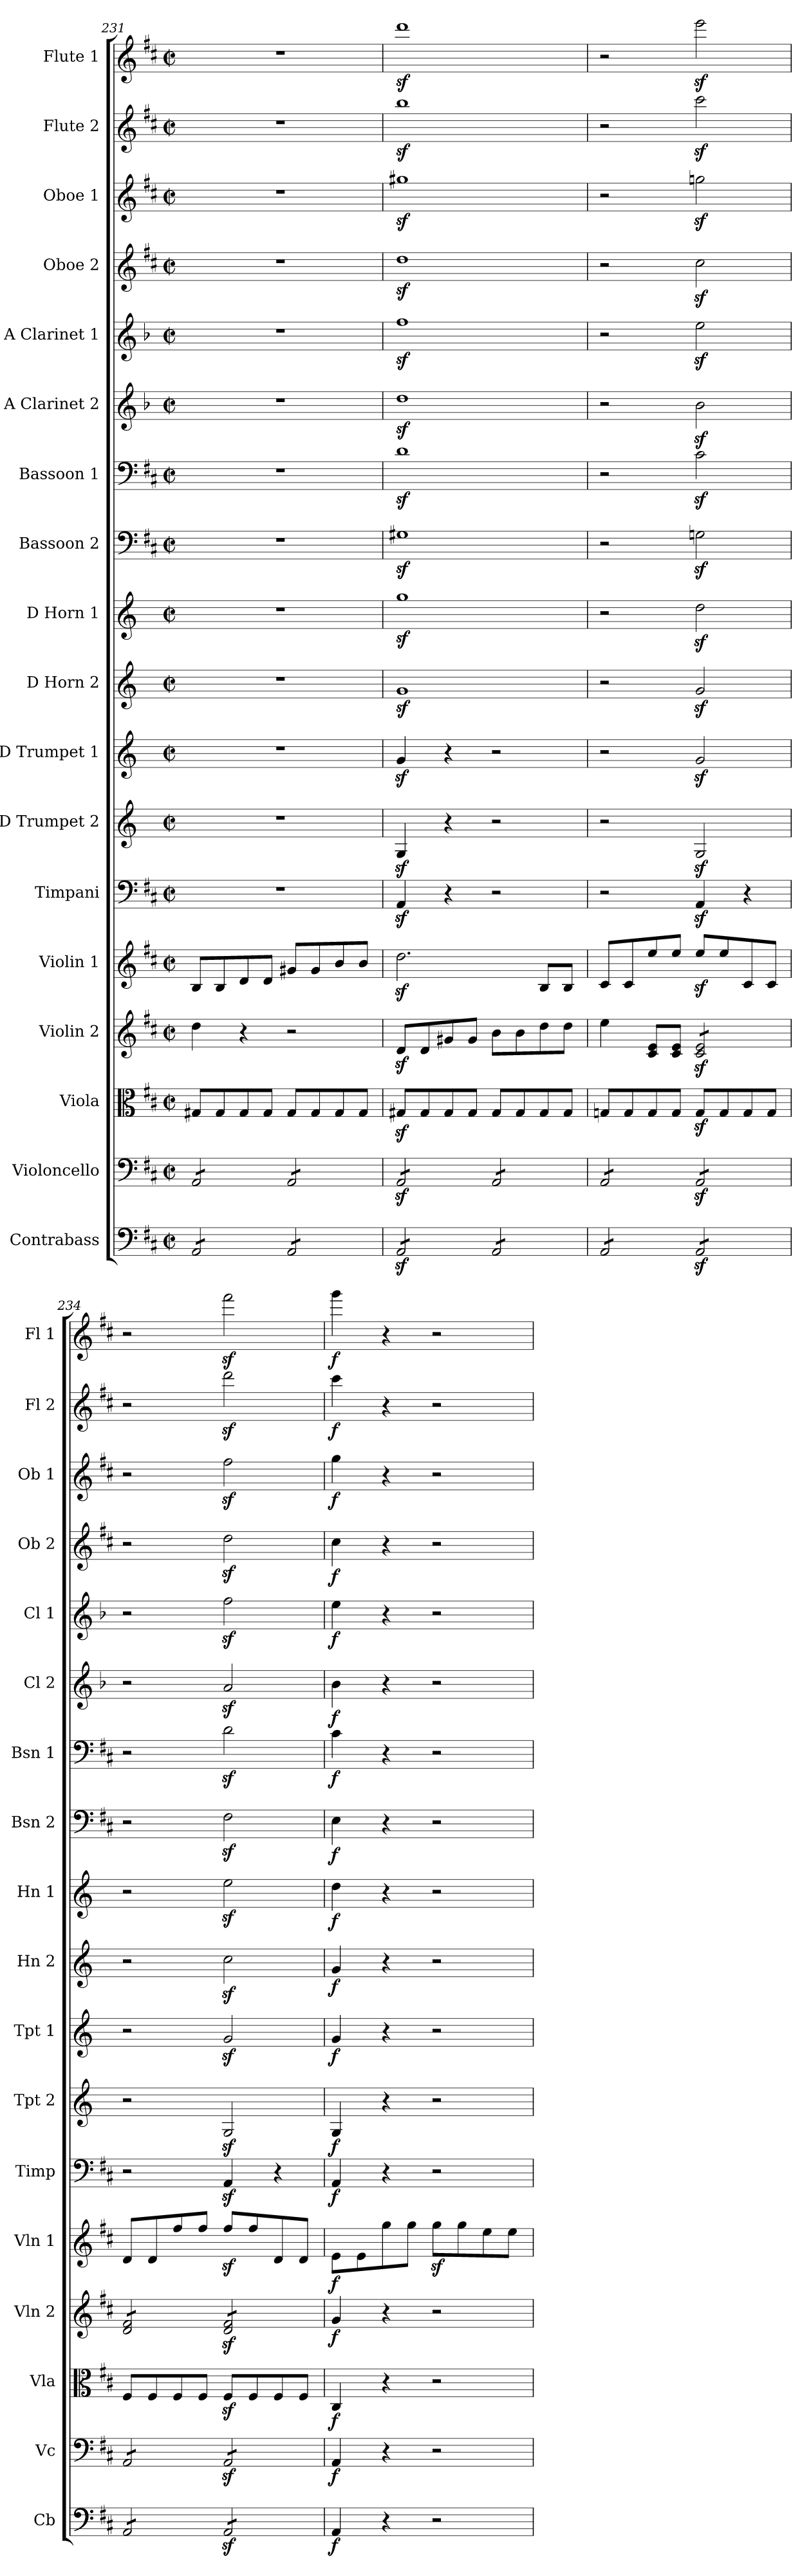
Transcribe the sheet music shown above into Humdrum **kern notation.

**kern	**dynam	**kern	**dynam	**kern	**dynam	**kern	**dynam	**kern	**dynam	**kern	**dynam	**kern	**dynam	**kern	**dynam	**kern	**dynam	**kern	**dynam	**kern	**dynam	**kern	**dynam	**kern	**dynam	**kern	**dynam	**kern	**dynam	**kern	**dynam	**kern	**dynam	**kern	**dynam
*part18	*part18	*part17	*part17	*part16	*part16	*part15	*part15	*part14	*part14	*part13	*part13	*part12	*part12	*part11	*part11	*part10	*part10	*part9	*part9	*part8	*part8	*part7	*part7	*part6	*part6	*part5	*part5	*part4	*part4	*part3	*part3	*part2	*part2	*part1	*part1
*staff18	*staff18	*staff17	*staff17	*staff16	*staff16	*staff15	*staff15	*staff14	*staff14	*staff13	*staff13	*staff12	*staff12	*staff11	*staff11	*staff10	*staff10	*staff9	*staff9	*staff8	*staff8	*staff7	*staff7	*staff6	*staff6	*staff5	*staff5	*staff4	*staff4	*staff3	*staff3	*staff2	*staff2	*staff1	*staff1
*I"Contrabass	*	*I"Violoncello	*	*I"Viola	*	*I"Violin 2	*	*I"Violin 1	*	*I"Timpani	*	*I"D Trumpet 2	*	*I"D Trumpet 1	*	*I"D Horn 2	*	*I"D Horn 1	*	*I"Bassoon 2	*	*I"Bassoon 1	*	*I"A Clarinet 2	*	*I"A Clarinet 1	*	*I"Oboe 2	*	*I"Oboe 1	*	*I"Flute 2	*	*I"Flute 1	*
*I'Cb	*	*I'Vc	*	*I'Vla	*	*I'Vln 2	*	*I'Vln 1	*	*I'Timp	*	*I'Tpt 2	*	*I'Tpt 1	*	*I'Hn 2	*	*I'Hn 1	*	*I'Bsn 2	*	*I'Bsn 1	*	*I'Cl 2	*	*I'Cl 1	*	*I'Ob 2	*	*I'Ob 1	*	*I'Fl 2	*	*I'Fl 1	*
*clefF4	*	*clefF4	*	*clefC3	*	*clefG2	*	*clefG2	*	*clefF4	*	*clefG2	*	*clefG2	*	*clefG2	*	*clefG2	*	*clefF4	*	*clefF4	*	*clefG2	*	*clefG2	*	*clefG2	*	*clefG2	*	*clefG2	*	*clefG2	*
*ITrd7c12	*	*	*	*	*	*	*	*	*	*	*	*ITrd-1c-2	*	*ITrd-1c-2	*	*ITrd6c10	*	*ITrd6c10	*	*	*	*	*	*ITrd2c3	*	*ITrd2c3	*	*	*	*	*	*	*	*	*
*k[f#c#]	*	*k[f#c#]	*	*k[f#c#]	*	*k[f#c#]	*	*k[f#c#]	*	*k[f#c#]	*	*k[f#c#]	*	*k[f#c#]	*	*k[f#c#]	*	*k[f#c#]	*	*k[f#c#]	*	*k[f#c#]	*	*k[f#c#]	*	*k[f#c#]	*	*k[f#c#]	*	*k[f#c#]	*	*k[f#c#]	*	*k[f#c#]	*
*M2/2	*	*M2/2	*	*M2/2	*	*M2/2	*	*M2/2	*	*M2/2	*	*M2/2	*	*M2/2	*	*M2/2	*	*M2/2	*	*M2/2	*	*M2/2	*	*M2/2	*	*M2/2	*	*M2/2	*	*M2/2	*	*M2/2	*	*M2/2	*
*met(c|)	*	*met(c|)	*	*met(c|)	*	*met(c|)	*	*met(c|)	*	*met(c|)	*	*met(c|)	*	*met(c|)	*	*met(c|)	*	*met(c|)	*	*met(c|)	*	*met(c|)	*	*met(c|)	*	*met(c|)	*	*met(c|)	*	*met(c|)	*	*met(c|)	*	*met(c|)	*
=231	=231	=231	=231	=231	=231	=231	=231	=231	=231	=231	=231	=231	=231	=231	=231	=231	=231	=231	=231	=231	=231	=231	=231	=231	=231	=231	=231	=231	=231	=231	=231	=231	=231	=231	=231
*tremolo	*	*	*	*	*	*	*	*	*	*	*	*	*	*	*	*	*	*	*	*	*	*	*	*	*	*	*	*	*	*	*	*	*	*	*
*	*	*tremolo	*	*	*	*	*	*	*	*	*	*	*	*	*	*	*	*	*	*	*	*	*	*	*	*	*	*	*	*	*	*	*	*	*
8AAA/L	.	8AA/L	.	8G#X/L	.	4dd\	.	8B/L	.	1r	.	1r	.	1r	.	1r	.	1r	.	1r	.	1r	.	1r	.	1r	.	1r	.	1r	.	1r	.	1r	.
8AAA/	.	8AA/	.	8G#/	.	.	.	8B/	.	.	.	.	.	.	.	.	.	.	.	.	.	.	.	.	.	.	.	.	.	.	.	.	.	.	.
8AAA/	.	8AA/	.	8G#/	.	4r	.	8d/	.	.	.	.	.	.	.	.	.	.	.	.	.	.	.	.	.	.	.	.	.	.	.	.	.	.	.
8AAA/J	.	8AA/J	.	8G#/J	.	.	.	8d/J	.	.	.	.	.	.	.	.	.	.	.	.	.	.	.	.	.	.	.	.	.	.	.	.	.	.	.
8AAA/L	.	8AA/L	.	8G#/L	.	2r	.	8g#X/L	.	.	.	.	.	.	.	.	.	.	.	.	.	.	.	.	.	.	.	.	.	.	.	.	.	.	.
8AAA/	.	8AA/	.	8G#/	.	.	.	8g#/	.	.	.	.	.	.	.	.	.	.	.	.	.	.	.	.	.	.	.	.	.	.	.	.	.	.	.
8AAA/	.	8AA/	.	8G#/	.	.	.	8b/	.	.	.	.	.	.	.	.	.	.	.	.	.	.	.	.	.	.	.	.	.	.	.	.	.	.	.
8AAA/J	.	8AA/J	.	8G#/J	.	.	.	8b/J	.	.	.	.	.	.	.	.	.	.	.	.	.	.	.	.	.	.	.	.	.	.	.	.	.	.	.
=232	=232	=232	=232	=232	=232	=232	=232	=232	=232	=232	=232	=232	=232	=232	=232	=232	=232	=232	=232	=232	=232	=232	=232	=232	=232	=232	=232	=232	=232	=232	=232	=232	=232	=232	=232
8AAAz</L	.	8AAz</L	.	8G#Xz</L	.	8dz</L	.	2.ddz<\	.	4AAz</	.	4Az</	.	4az</	.	1Az<	.	1az<	.	1G#Xz<	.	1dz<	.	1bz<	.	1ddz<	.	1ddz<	.	1gg#Xz<	.	1bbz<	.	1dddz<	.
8AAAz</	.	8AAz</	.	8G#/	.	8d/	.	.	.	.	.	.	.	.	.	.	.	.	.	.	.	.	.	.	.	.	.	.	.	.	.	.	.	.	.
8AAAz</	.	8AAz</	.	8G#/	.	8g#X/	.	.	.	4r	.	4r	.	4r	.	.	.	.	.	.	.	.	.	.	.	.	.	.	.	.	.	.	.	.	.
8AAAz</J	.	8AAz</J	.	8G#/J	.	8g#/J	.	.	.	.	.	.	.	.	.	.	.	.	.	.	.	.	.	.	.	.	.	.	.	.	.	.	.	.	.
8AAA/L	.	8AA/L	.	8G#/L	.	8b\L	.	.	.	2r	.	2r	.	2r	.	.	.	.	.	.	.	.	.	.	.	.	.	.	.	.	.	.	.	.	.
8AAA/	.	8AA/	.	8G#/	.	8b\	.	.	.	.	.	.	.	.	.	.	.	.	.	.	.	.	.	.	.	.	.	.	.	.	.	.	.	.	.
8AAA/	.	8AA/	.	8G#/	.	8dd\	.	8B/L	.	.	.	.	.	.	.	.	.	.	.	.	.	.	.	.	.	.	.	.	.	.	.	.	.	.	.
8AAA/J	.	8AA/J	.	8G#/J	.	8dd\J	.	8B/J	.	.	.	.	.	.	.	.	.	.	.	.	.	.	.	.	.	.	.	.	.	.	.	.	.	.	.
=233	=233	=233	=233	=233	=233	=233	=233	=233	=233	=233	=233	=233	=233	=233	=233	=233	=233	=233	=233	=233	=233	=233	=233	=233	=233	=233	=233	=233	=233	=233	=233	=233	=233	=233	=233
8AAA/L	.	8AA/L	.	8Gn/L	.	4ee\	.	8c#/L	.	2r	.	2r	.	2r	.	2r	.	2r	.	2r	.	2r	.	2r	.	2r	.	2r	.	2r	.	2r	.	2r	.
8AAA/	.	8AA/	.	8G/	.	.	.	8c#/	.	.	.	.	.	.	.	.	.	.	.	.	.	.	.	.	.	.	.	.	.	.	.	.	.	.	.
8AAA/	.	8AA/	.	8G/	.	8c#/ 8e/L	.	8ee/	.	.	.	.	.	.	.	.	.	.	.	.	.	.	.	.	.	.	.	.	.	.	.	.	.	.	.
8AAA/J	.	8AA/J	.	8G/J	.	8c#/ 8e/J	.	8ee/J	.	.	.	.	.	.	.	.	.	.	.	.	.	.	.	.	.	.	.	.	.	.	.	.	.	.	.
*	*	*	*	*	*	*tremolo	*	*	*	*	*	*	*	*	*	*	*	*	*	*	*	*	*	*	*	*	*	*	*	*	*	*	*	*	*
8AAAz</L	.	8AAz</L	.	8Gz</L	.	8c#/z< 8e/z<L	.	8eez</L	.	4AAz</	.	2Az</	.	2az</	.	2Az</	.	2ez<\	.	2Gnz<\	.	2c#z<\	.	2gz<\	.	2cc#z<\	.	2cc#z<\	.	2ggnz<\	.	2ccc#z<\	.	2eeez<\	.
8AAAz</	.	8AAz</	.	8G/	.	8c#/z< 8e/z<	.	8ee/	.	.	.	.	.	.	.	.	.	.	.	.	.	.	.	.	.	.	.	.	.	.	.	.	.	.	.
8AAAz</	.	8AAz</	.	8G/	.	8c#/z< 8e/z<	.	8c#/	.	4r	.	.	.	.	.	.	.	.	.	.	.	.	.	.	.	.	.	.	.	.	.	.	.	.	.
8AAAz</J	.	8AAz</J	.	8G/J	.	8c#/z< 8e/z<J	.	8c#/J	.	.	.	.	.	.	.	.	.	.	.	.	.	.	.	.	.	.	.	.	.	.	.	.	.	.	.
=234	=234	=234	=234	=234	=234	=234	=234	=234	=234	=234	=234	=234	=234	=234	=234	=234	=234	=234	=234	=234	=234	=234	=234	=234	=234	=234	=234	=234	=234	=234	=234	=234	=234	=234	=234
8AAA/L	.	8AA/L	.	8F#/L	.	8d/ 8f#/L	.	8d/L	.	2r	.	2r	.	2r	.	2r	.	2r	.	2r	.	2r	.	2r	.	2r	.	2r	.	2r	.	2r	.	2r	.
8AAA/	.	8AA/	.	8F#/	.	8d/ 8f#/	.	8d/	.	.	.	.	.	.	.	.	.	.	.	.	.	.	.	.	.	.	.	.	.	.	.	.	.	.	.
8AAA/	.	8AA/	.	8F#/	.	8d/ 8f#/	.	8ff#/	.	.	.	.	.	.	.	.	.	.	.	.	.	.	.	.	.	.	.	.	.	.	.	.	.	.	.
8AAA/J	.	8AA/J	.	8F#/J	.	8d/ 8f#/J	.	8ff#/J	.	.	.	.	.	.	.	.	.	.	.	.	.	.	.	.	.	.	.	.	.	.	.	.	.	.	.
8AAAz</L	.	8AAz</L	.	8F#z</L	.	8d/z< 8f#/z<L	.	8ff#z</L	.	4AAz</	.	2Az</	.	2az</	.	2dz<\	.	2f#z<\	.	2F#z<\	.	2dz<\	.	2f#z</	.	2ddz<\	.	2ddz<\	.	2ff#z<\	.	2dddz<\	.	2fff#z<\	.
8AAAz</	.	8AAz</	.	8F#/	.	8d/z< 8f#/z<	.	8ff#/	.	.	.	.	.	.	.	.	.	.	.	.	.	.	.	.	.	.	.	.	.	.	.	.	.	.	.
8AAAz</	.	8AAz</	.	8F#/	.	8d/z< 8f#/z<	.	8d/	.	4r	.	.	.	.	.	.	.	.	.	.	.	.	.	.	.	.	.	.	.	.	.	.	.	.	.
8AAAz</J	.	8AAz</J	.	8F#/J	.	8d/z< 8f#/z<J	.	8d/J	.	.	.	.	.	.	.	.	.	.	.	.	.	.	.	.	.	.	.	.	.	.	.	.	.	.	.
*	*	*	*	*	*	*Xtremolo	*	*	*	*	*	*	*	*	*	*	*	*	*	*	*	*	*	*	*	*	*	*	*	*	*	*	*	*	*
*	*	*Xtremolo	*	*	*	*	*	*	*	*	*	*	*	*	*	*	*	*	*	*	*	*	*	*	*	*	*	*	*	*	*	*	*	*	*
*Xtremolo	*	*	*	*	*	*	*	*	*	*	*	*	*	*	*	*	*	*	*	*	*	*	*	*	*	*	*	*	*	*	*	*	*	*	*
=235	=235	=235	=235	=235	=235	=235	=235	=235	=235	=235	=235	=235	=235	=235	=235	=235	=235	=235	=235	=235	=235	=235	=235	=235	=235	=235	=235	=235	=235	=235	=235	=235	=235	=235	=235
!	!LO:DY:b	!	!LO:DY:b	!	!LO:DY:b	!	!LO:DY:b	!	!LO:DY:b	!	!LO:DY:b	!	!LO:DY:b	!	!LO:DY:b	!	!LO:DY:b	!	!LO:DY:b	!	!LO:DY:b	!	!LO:DY:b	!	!LO:DY:b	!	!LO:DY:b	!	!LO:DY:b	!	!LO:DY:b	!	!LO:DY:b	!	!LO:DY:b
4AAA/	f	4AA/	f	4C#/	f	4g/	f	8e\L	f	4AA/	f	4A/	f	4a/	f	4A/	f	4e\	f	4E\	f	4c#\	f	4g\	f	4cc#\	f	4cc#\	f	4gg\	f	4ccc#\	f	4ggg\	f
.	.	.	.	.	.	.	.	8e\	.	.	.	.	.	.	.	.	.	.	.	.	.	.	.	.	.	.	.	.	.	.	.	.	.	.	.
4r	.	4r	.	4r	.	4r	.	8gg\	.	4r	.	4r	.	4r	.	4r	.	4r	.	4r	.	4r	.	4r	.	4r	.	4r	.	4r	.	4r	.	4r	.
.	.	.	.	.	.	.	.	8gg\J	.	.	.	.	.	.	.	.	.	.	.	.	.	.	.	.	.	.	.	.	.	.	.	.	.	.	.
2r	.	2r	.	2r	.	2r	.	8ggz<\L	.	2r	.	2r	.	2r	.	2r	.	2r	.	2r	.	2r	.	2r	.	2r	.	2r	.	2r	.	2r	.	2r	.
.	.	.	.	.	.	.	.	8gg\	.	.	.	.	.	.	.	.	.	.	.	.	.	.	.	.	.	.	.	.	.	.	.	.	.	.	.
.	.	.	.	.	.	.	.	8ee\	.	.	.	.	.	.	.	.	.	.	.	.	.	.	.	.	.	.	.	.	.	.	.	.	.	.	.
.	.	.	.	.	.	.	.	8ee\J	.	.	.	.	.	.	.	.	.	.	.	.	.	.	.	.	.	.	.	.	.	.	.	.	.	.	.
=	=	=	=	=	=	=	=	=	=	=	=	=	=	=	=	=	=	=	=	=	=	=	=	=	=	=	=	=	=	=	=	=	=	=	=
*-	*-	*-	*-	*-	*-	*-	*-	*-	*-	*-	*-	*-	*-	*-	*-	*-	*-	*-	*-	*-	*-	*-	*-	*-	*-	*-	*-	*-	*-	*-	*-	*-	*-	*-	*-
